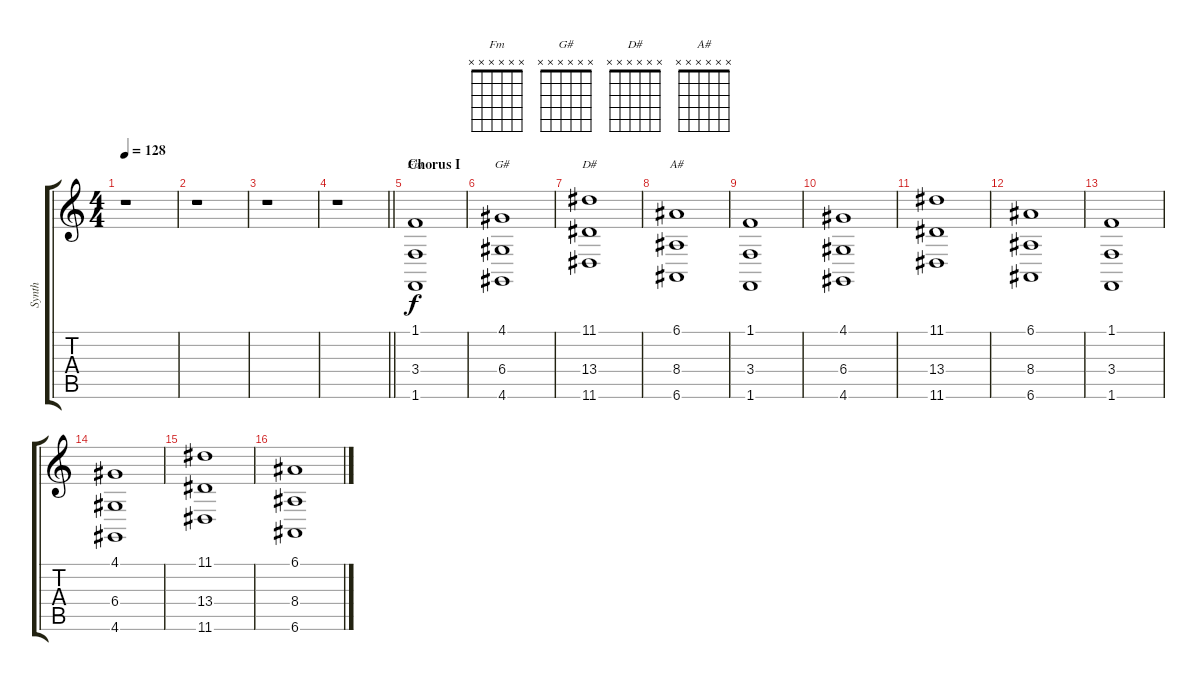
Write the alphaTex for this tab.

\track ("Synth" "Synth") {instrument pad2warm}
\staff {score tabs}
\tuning (E4 B3 G3 D3 A2 E2) {hide}
\chord ("Fm" x x x x x x)
\chord ("G#" x x x x x x)
\chord ("D#" x x x x x x)
\chord ("A#" x x x x x x)
\ts (4 4)
\tempo 128
\clef g2
\ks c
r.1{dy f} |
r.1 |
r.1 |
\barLineRight lightlight
r.1 |
\section ("" "Chorus I")
(1.1 3.4 1.6).1{ch "Fm"} |
(4.1 6.4 4.6).1{ch "G#"} |
(11.1 13.4 11.6).1{ch "D#"} |
(6.1 8.4 6.6).1{ch "A#"} |
(1.1 3.4 1.6).1 |
(4.1 6.4 4.6).1 |
(11.1 13.4 11.6).1 |
(6.1 8.4 6.6).1 |
(1.1 3.4 1.6).1 |
(4.1 6.4 4.6).1 |
(11.1 13.4 11.6).1 |
(6.1 8.4 6.6).1
